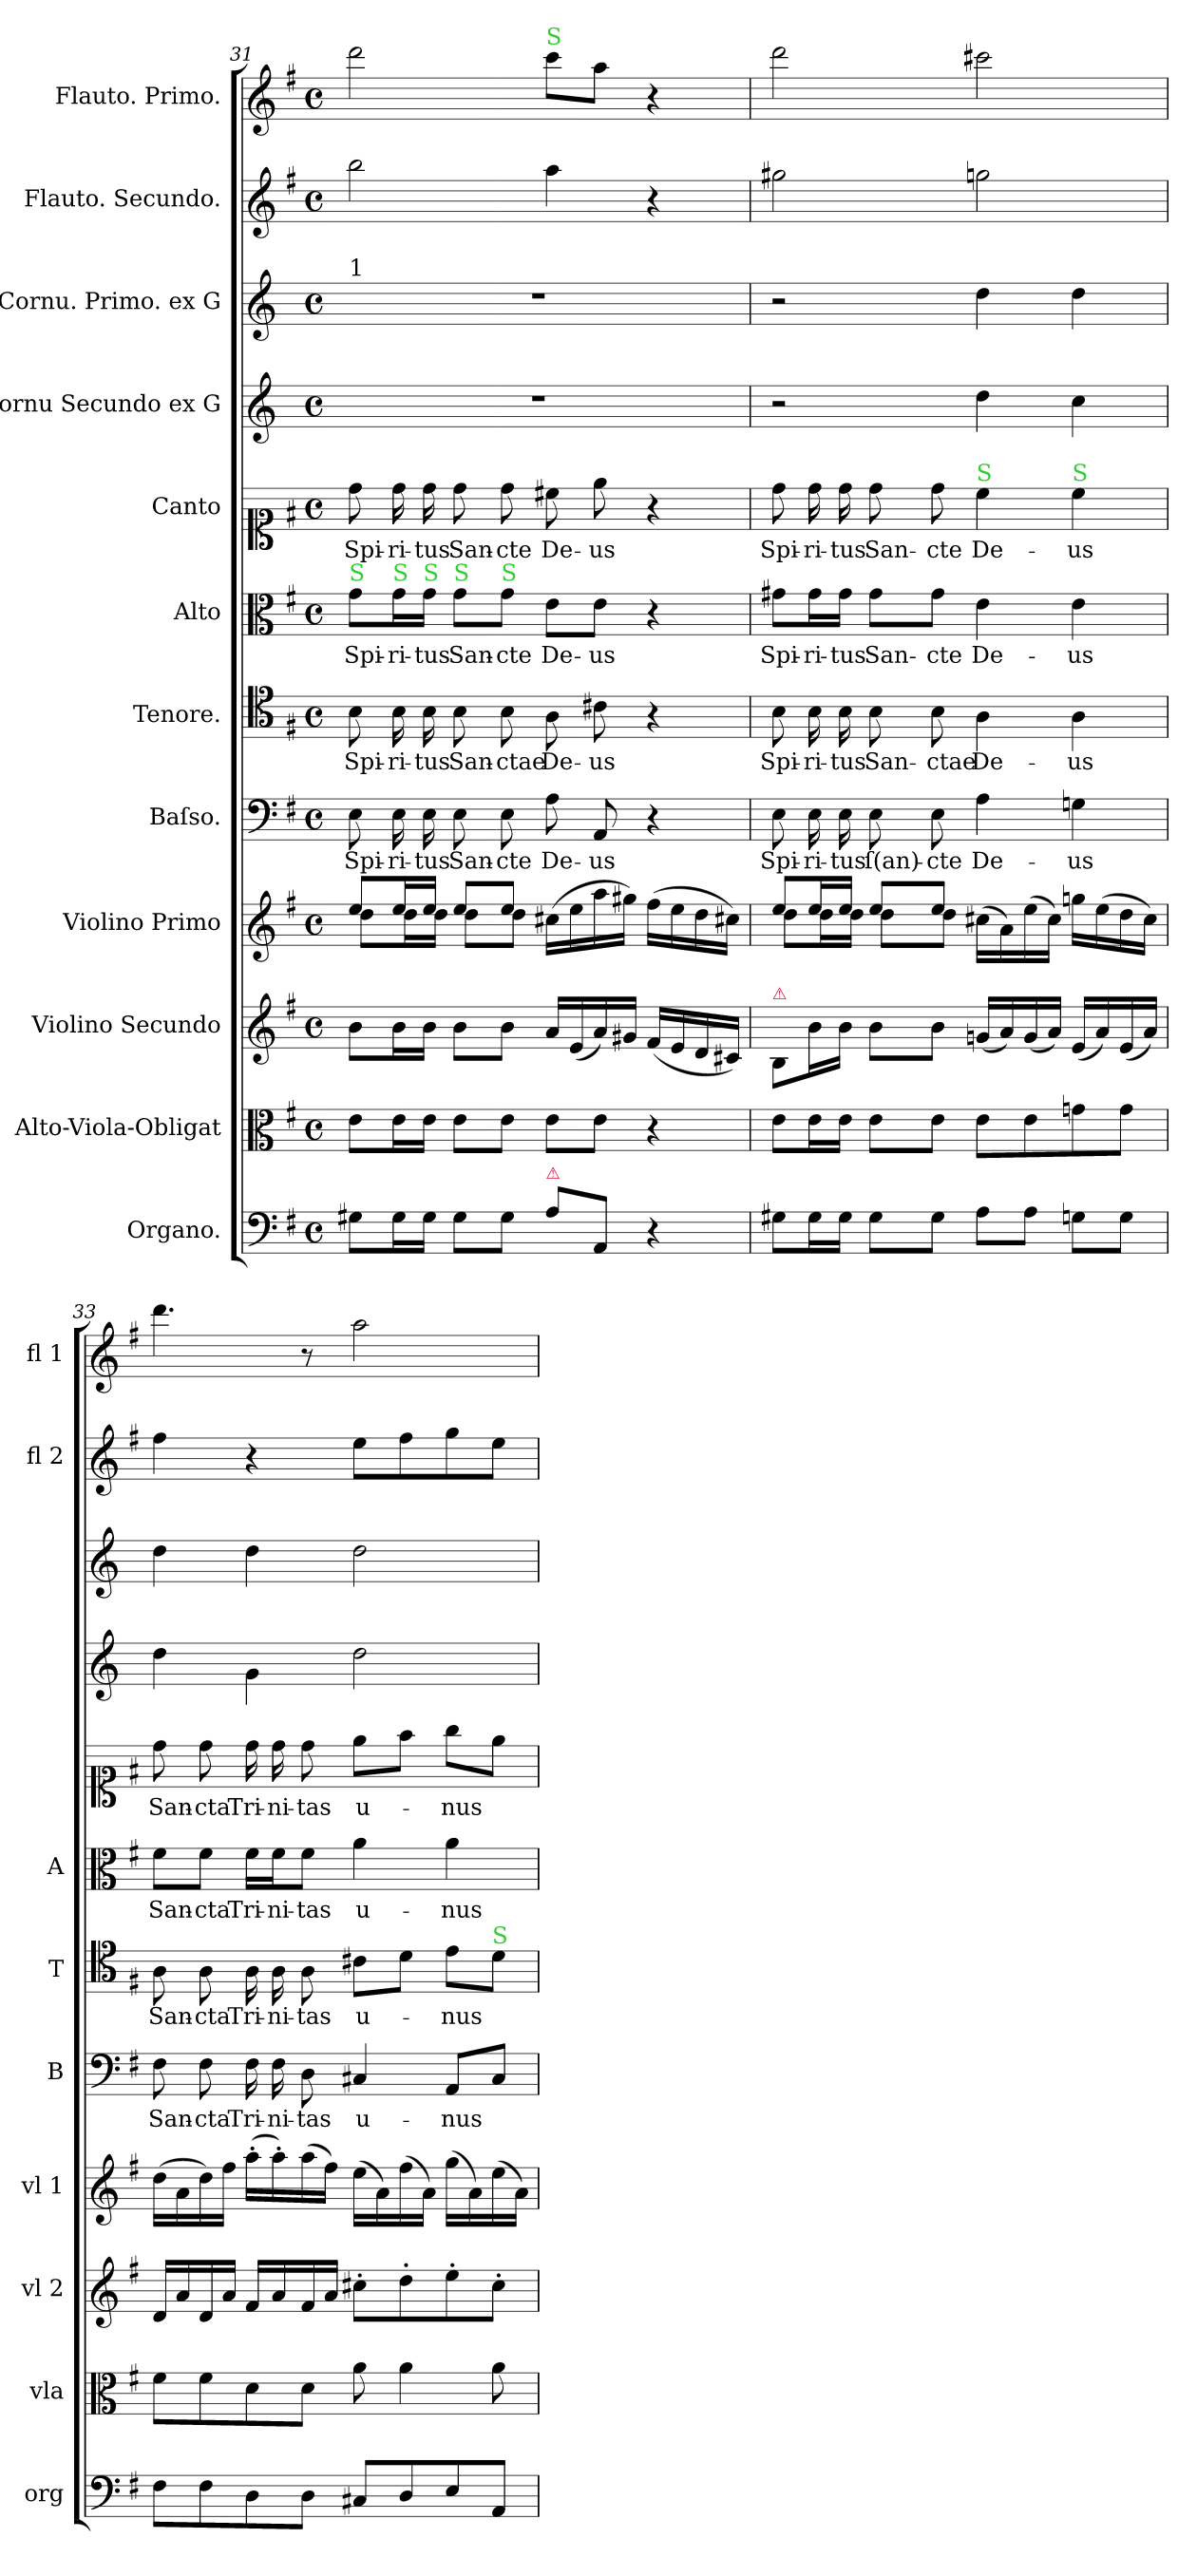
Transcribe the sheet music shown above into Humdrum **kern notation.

**kern	**kern	**kern	**dynam	**kern	**dynam	**kern	**text	**kern	**text	**kern	**text	**kern	**text	**kern	**dynam	**kern	**dynam	**kern	**dynam	**kern	**dynam
*part12	*part11	*part10	*part10	*part9	*part9	*part8	*part8	*part7	*part7	*part6	*part6	*part5	*part5	*part4	*part4	*part3	*part3	*part2	*part2	*part1	*part1
*staff12	*staff11	*staff10	*staff10	*staff9	*staff9	*staff8	*staff8	*staff7	*staff7	*staff6	*staff6	*staff5	*staff5	*staff4	*staff4	*staff3	*staff3	*staff2	*staff2	*staff1	*staff1
*I"Organo.	*I"Alto-Viola-Obligat	*I"Violino Secundo	*	*I"Violino Primo	*	*I"Baſso.	*	*I"Tenore.	*	*I"Alto	*	*I"Canto	*	*I"Cornu Secundo ex G	*	*I"Cornu. Primo. ex G	*	*I"Flauto. Secundo.	*	*I"Flauto. Primo.	*
*I'org	*I'vla	*I'vl 2	*	*I'vl 1	*	*I'B	*	*I'T	*	*I'A	*	*	*	*	*	*	*	*I'fl 2	*	*I'fl 1	*
*clefF4	*clefC3	*clefG2	*	*clefG2	*	*clefF4	*	*clefC4	*	*clefC3	*	*clefC1	*	*clefG2	*	*clefG2	*	*clefG2	*	*clefG2	*
*	*	*	*	*	*	*	*	*	*	*	*	*	*	*ITrd3c5	*	*ITrd3c5	*	*	*	*	*
*k[f#]	*k[f#]	*k[f#]	*	*k[f#]	*	*k[f#]	*	*k[f#]	*	*k[f#]	*	*k[f#]	*	*k[f#]	*	*k[f#]	*	*k[f#]	*	*k[f#]	*
*G:	*G:	*G:	*	*G:	*	*G:	*	*G:	*	*G:	*	*G:	*	*G:	*	*G:	*	*G:	*	*G:	*
*M4/4	*M4/4	*M4/4	*	*M4/4	*	*M4/4	*	*M4/4	*	*M4/4	*	*M4/4	*	*M4/4	*	*M4/4	*	*M4/4	*	*M4/4	*
*met(c)	*met(c)	*met(c)	*	*met(c)	*	*met(c)	*	*met(c)	*	*met(c)	*	*met(c)	*	*met(c)	*	*met(c)	*	*met(c)	*	*met(c)	*
=31	=31	=31	=31	=31	=31	=31	=31	=31	=31	=31	=31	=31	=31	=31	=31	=31	=31	=31	=31	=31	=31
*	*	*	*	*^	*	*	*	*	*	*	*	*	*	*	*	*	*	*	*	*	*
!	!	!	!	!	!	!	!	!	!	!	!	!	!	!	!	!	!LO:TX:a:t=1	!	!	!	!	!
!	!	!	!	!	!	!	!	!	!	!	!LO:TX:a:color=limegreen:t=S	!	!	!	!	!	!	!	!	!	!	!
!	!	!	!LO:DY:b	!	!	!LO:DY:b	!	!	!	!	!	!	!	!	!	!	!	!	!	!LO:DY:b	!	!LO:DY:b
8G#X\L	8e\L	8b\L	ffor	8ee/L	8dd\L	forte	8E\	Spi-	8B\	Spi-	8g\L	Spi-	8dd\	Spi-	1r	.	1r	.	2bb\	fo	2ddd\	for
!	!	!	!	!	!	!	!	!	!	!	!LO:TX:a:color=limegreen:t=S	!	!	!	!	!	!	!	!	!	!	!
16G#\L	16e\L	16b\L	.	16ee/L	16dd\L	.	16E\	-ri-	16B\	-ri-	16g\L	-ri-	16dd\	-ri-	.	.	.	.	.	.	.	.
!	!	!	!	!	!	!	!	!	!	!	!LO:TX:a:color=limegreen:t=S	!	!	!	!	!	!	!	!	!	!	!
16G#\JJ	16e\JJ	16b\JJ	.	16ee/JJ	16dd\JJ	.	16E\	-tus	16B\	-tus	16g\JJ	-tus	16dd\	-tus	.	.	.	.	.	.	.	.
!	!	!	!	!	!	!	!	!	!	!	!LO:TX:a:color=limegreen:t=S	!	!	!	!	!	!	!	!	!	!	!
8G#\L	8e\L	8b\L	.	8ee/L	8dd\L	.	8E\	San-	8B\	San-	8g\L	San-	8dd\	San-	.	.	.	.	.	.	.	.
!	!	!	!	!	!	!	!	!	!	!	!LO:TX:a:color=limegreen:t=S	!	!	!	!	!	!	!	!	!	!	!
8G#\J	8e\J	8b\J	.	8ee/J	8dd\J	.	8E\	-cte	8B\	-ctae	8g\J	-cte	8dd\	-cte	.	.	.	.	.	.	.	.
!	!	!	!	!	!	!	!	!	!	!	!	!	!	!	!	!	!	!	!	!	!LO:TX:a:color=limegreen:t=S	!
!LO:TX:a:color=crimson:t=⚠	!	!	!	!	!	!	!	!	!	!	!	!	!	!	!	!	!	!	!	!	!	!
!	!	!	!	!	!	!LO:DY:b	!	!	!	!	!	!	!	!	!	!	!	!	!	!LO:DY:b	!	!LO:DY:b
8A\L	8e\L	16a/LL	.	(16cc#X\LL	2ryy	piano	8A\	De-	8A\	De-	8e\L	De-	8cc#X\	De-	.	.	.	.	4aa\	pia	8ccc\L	pia.
.	.	(16e/	.	16ee\	.	.	.	.	.	.	.	.	.	.	.	.	.	.	.	.	.	.
!	!	!	!LO:DY:b	!	!	!	!	!	!	!	!	!	!	!	!	!	!	!	!	!	!	!
8AA/J	8e\J	16a/)	piano	16aa\	.	.	8AA/	-us	8c#X\	-us	8e\J	-us	8ee\	-us	.	.	.	.	.	.	8aa\J	.
.	.	16g#X/JJ	.	16gg#X\JJ)	.	.	.	.	.	.	.	.	.	.	.	.	.	.	.	.	.	.
4r	4r	(16f#/LL	.	(16ff#\LL	.	.	4r	.	4r	.	4r	.	4r	.	.	.	.	.	4r	.	4r	.
.	.	16e/	.	16ee\	.	.	.	.	.	.	.	.	.	.	.	.	.	.	.	.	.	.
.	.	16d/	.	16dd\	.	.	.	.	.	.	.	.	.	.	.	.	.	.	.	.	.	.
.	.	16c#X/JJ)	.	16cc#X\JJ)	.	.	.	.	.	.	.	.	.	.	.	.	.	.	.	.	.	.
=32	=32	=32	=32	=32	=32	=32	=32	=32	=32	=32	=32	=32	=32	=32	=32	=32	=32	=32	=32	=32	=32	=32
!	!	!LO:TX:a:color=crimson:t=⚠	!	!	!	!	!	!	!	!	!	!	!	!	!	!	!	!	!	!	!	!
!	!	!	!LO:DY:b	!	!	!LO:DY:b	!	!	!	!	!	!LO:LY:i	!	!	!	!	!	!	!	!LO:DY:b	!	!LO:DY:b
8G#X\L	8e\L	8B/L	forte	8ee/L	8dd\L	foforte	8E\	Spi-	8B\	Spi-	8g#X\L	Spi-	8dd\	Spi-	2r	.	2r	.	2gg#X\	fo	2ddd\	for
!	!	!	!	!	!	!	!	!	!	!	!	!LO:LY:i	!	!	!	!	!	!	!	!	!	!
16G#\L	16e\L	16b\L	.	16ee/L	16dd\L	.	16E\	-ri-	16B\	-ri-	16g#\L	-ri-	16dd\	-ri-	.	.	.	.	.	.	.	.
!	!	!	!	!	!	!	!	!	!	!	!	!LO:LY:i	!	!	!	!	!	!	!	!	!	!
16G#\JJ	16e\JJ	16b\JJ	.	16ee/JJ	16dd\JJ	.	16E\	-tus	16B\	-tus	16g#\JJ	-tus	16dd\	-tus	.	.	.	.	.	.	.	.
!	!	!	!	!	!	!	!	!	!	!	!	!LO:LY:i	!	!	!	!	!	!	!	!	!	!
8G#\L	8e\L	8b\L	.	8ee/L	8dd\L	.	8E\	ſ(an)-	8B\	San-	8g#\L	San-	8dd\	San-	.	.	.	.	.	.	.	.
!	!	!	!	!	!	!	!	!	!	!	!	!LO:LY:i	!	!	!	!	!	!	!	!	!	!
8G#\J	8e\J	8b\J	.	8ee/J	8dd\J	.	8E\	-cte	8B\	-ctae	8g#\J	-cte	8dd\	-cte	.	.	.	.	.	.	.	.
!	!	!	!	!	!	!	!	!	!	!	!	!	!LO:TX:a:color=limegreen:t=S	!	!	!	!	!	!	!	!	!
!	!	!	!	!	!	!	!	!	!	!	!	!LO:LY:i	!	!	!	!LO:DY:b	!	!LO:DY:b	!	!	!	!
8A\L	8e\L	(16gn/LL	.	(16cc#X\LL	2ryy	.	4A\	De-	4A\	De-	4e\	De-	4cc\	De-	4a\	for	4a\	for	2ggn\	.	2ccc#X\	.
.	.	16a/)	.	16a\)	.	.	.	.	.	.	.	.	.	.	.	.	.	.	.	.	.	.
8A\J	8e\	(16g/	.	(16ee\	.	.	.	.	.	.	.	.	.	.	.	.	.	.	.	.	.	.
.	.	16a/JJ)	.	16cc#\JJ)	.	.	.	.	.	.	.	.	.	.	.	.	.	.	.	.	.	.
!	!	!	!	!	!	!	!	!	!	!	!	!	!LO:TX:a:color=limegreen:t=S	!	!	!	!	!	!	!	!	!
!	!	!	!	!	!	!	!	!	!	!	!	!LO:LY:i	!	!	!	!	!	!	!	!	!	!
8Gn\L	8gn\	(16e/LL	.	16ggn\LL	.	.	4Gn\	-us	4A\	-us	4e\	-us	4cc\	-us	4g\	.	4a\	.	.	.	.	.
.	.	16a/)	.	(16ee\	.	.	.	.	.	.	.	.	.	.	.	.	.	.	.	.	.	.
8G\J	8g\J	(16e/	.	16dd\	.	.	.	.	.	.	.	.	.	.	.	.	.	.	.	.	.	.
.	.	16a/JJ)	.	16cc#\JJ)	.	.	.	.	.	.	.	.	.	.	.	.	.	.	.	.	.	.
*	*	*	*	*v	*v	*	*	*	*	*	*	*	*	*	*	*	*	*	*	*	*	*
=33	=33	=33	=33	=33	=33	=33	=33	=33	=33	=33	=33	=33	=33	=33	=33	=33	=33	=33	=33	=33	=33
8F#\L	8f#\L	16d/LL	.	(16dd\LL	.	8F#\	San-	8A\	San-	8f#\L	San-	8dd\	San-	4a\	.	4a\	.	4ff#\	.	4.ddd\	.
.	.	16a/	.	16a\	.	.	.	.	.	.	.	.	.	.	.	.	.	.	.	.	.
8F#\	8f#\	16d/	.	16dd\)	.	8F#\	-cta	8A\	-cta	8f#\J	-cta	8dd\	-cta	.	.	.	.	.	.	.	.
.	.	16a/JJ	.	16ff#\JJ	.	.	.	.	.	.	.	.	.	.	.	.	.	.	.	.	.
8D\	8d\	16f#/LL	.	(16aa'\LL	.	16F#\	Tri-	16A\	Tri-	16f#\LL	Tri-	16dd\	Tri-	4d\	.	4a\	.	4r	.	.	.
.	.	16a/	.	16aa'\)	.	16F#\	-ni-	16A\	-ni-	16f#\J	-ni-	16dd\	-ni-	.	.	.	.	.	.	.	.
8D\J	8d\J	16f#/	.	(16aa\	.	8D\	-tas	8A\	-tas	8f#\J	-tas	8dd\	-tas	.	.	.	.	.	.	8r	.
.	.	16a/JJ	.	16ff#\JJ)	.	.	.	.	.	.	.	.	.	.	.	.	.	.	.	.	.
8C#X/L	8a\	8cc#X'\L	.	(16ee\LL	.	4C#X/	u-	8c#X\L	u-	4a\	u-	8ee\L	u-	2a\	.	2a\	.	8ee\L	.	2aa\	.
.	.	.	.	16a\)	.	.	.	.	.	.	.	.	.	.	.	.	.	.	.	.	.
8D/	4a\	8dd'\	.	(16ff#\	.	.	.	8d\J	.	.	.	8ff#\J	.	.	.	.	.	8ff#\	.	.	.
.	.	.	.	16a\JJ)	.	.	.	.	.	.	.	.	.	.	.	.	.	.	.	.	.
8E/	.	8ee'\	.	(16gg\LL	.	8AA/L	-nus	8e\L	-nus	4a\	-nus	8gg\L	-nus	.	.	.	.	8gg\	.	.	.
.	.	.	.	16a\)	.	.	.	.	.	.	.	.	.	.	.	.	.	.	.	.	.
!	!	!	!	!	!	!	!	!LO:TX:a:color=limegreen:t=S	!	!	!	!	!	!	!	!	!	!	!	!	!
8AA/J	8a\	8cc#'\J	.	(16ee\	.	8C#/J	.	8d\J	.	.	.	8ee\J	.	.	.	.	.	8ee\J	.	.	.
.	.	.	.	16a\JJ)	.	.	.	.	.	.	.	.	.	.	.	.	.	.	.	.	.
=	=	=	=	=	=	=	=	=	=	=	=	=	=	=	=	=	=	=	=	=	=
*-	*-	*-	*-	*-	*-	*-	*-	*-	*-	*-	*-	*-	*-	*-	*-	*-	*-	*-	*-	*-	*-
